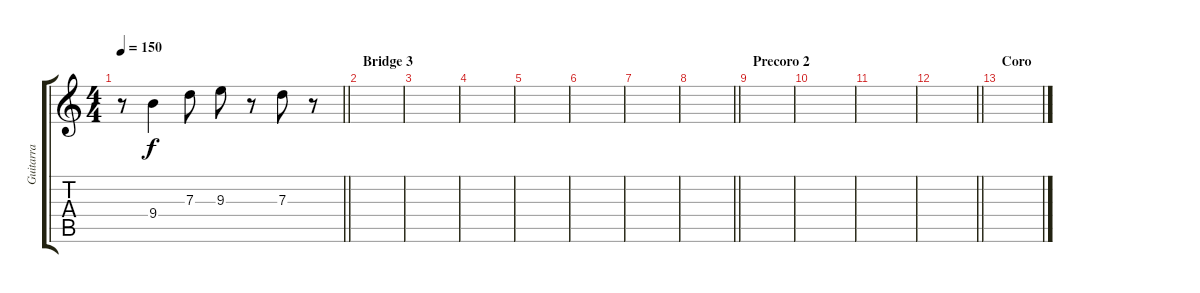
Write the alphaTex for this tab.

\track ("Guitarra" "Guitarra") {instrument overdrivenguitar}
\staff {score tabs}
\tuning (E4 B3 G3 D3 A2 E2) {hide}
\ts (4 4)
\tempo 150
\clef g2
\barLineRight lightlight
\ks c
r.8{dy f} 9.4.4 7.3.8 9.3.8 r.8 7.3.8 r.8 |
\section ("" "Bridge 3")
|
|
|
|
|
|
\barLineRight lightlight
|
\section ("" "Precoro 2")
|
|
|
\barLineRight lightlight
|
\section ("" "Coro")
